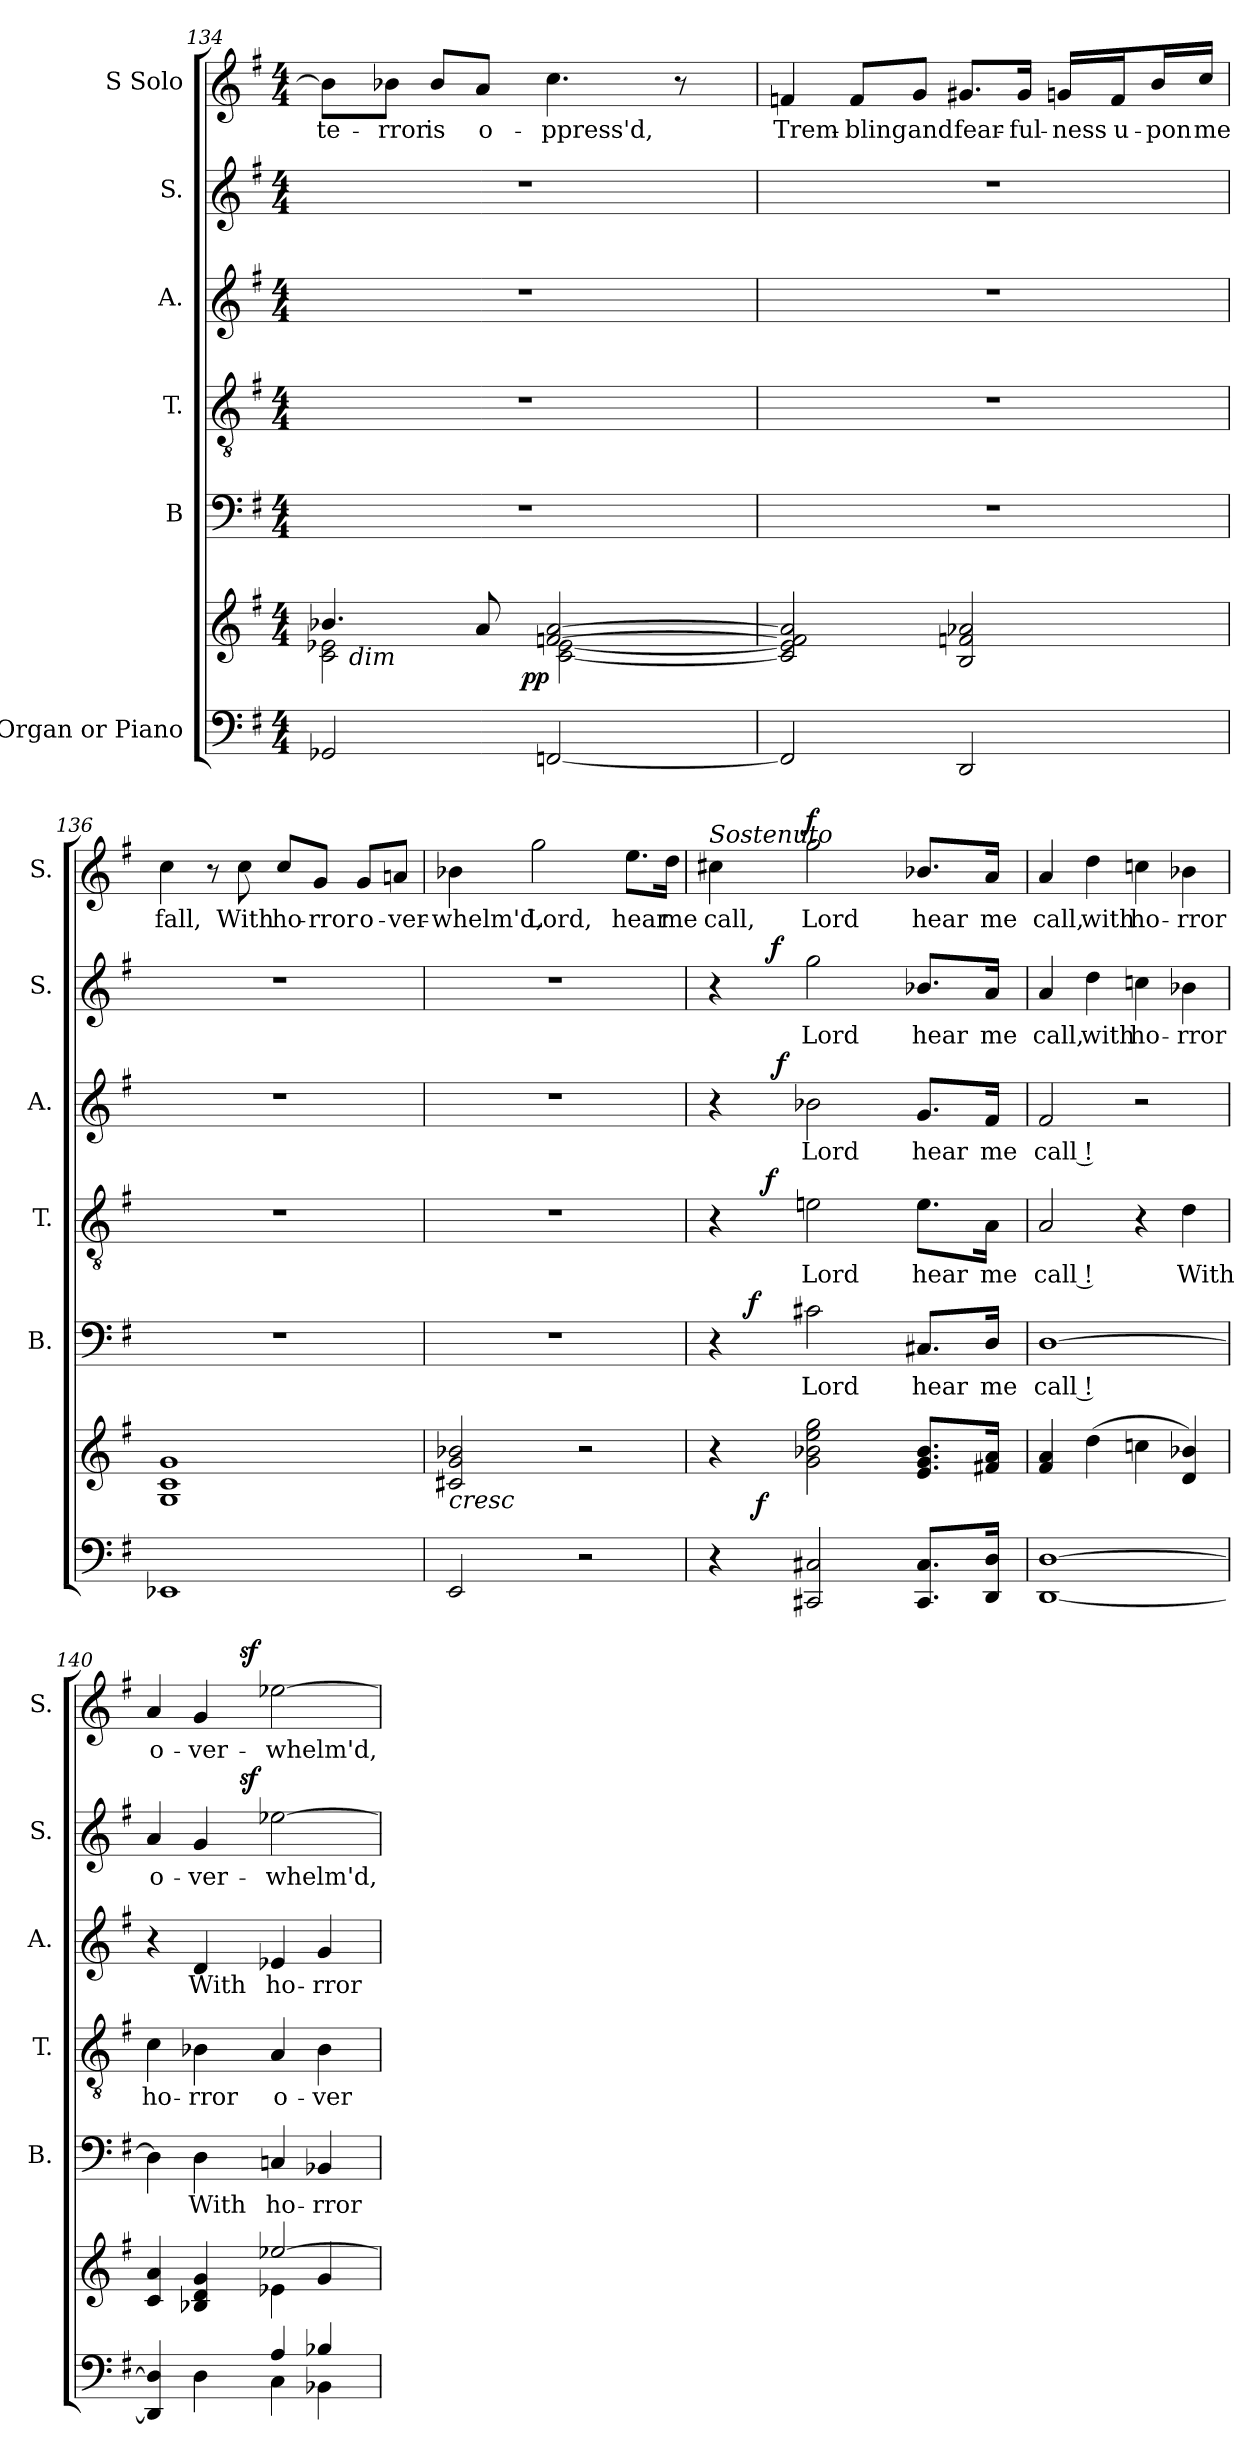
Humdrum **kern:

**kern	**kern	**dynam	**kern	**text	**dynam	**kern	**text	**dynam	**kern	**text	**dynam	**kern	**text	**dynam	**kern	**text	**dynam
*part6	*part6	*part6	*part5	*part5	*part5	*part4	*part4	*part4	*part3	*part3	*part3	*part2	*part2	*part2	*part1	*part1	*part1
*staff7	*staff6	*staff6/7	*staff5	*staff5	*staff5	*staff4	*staff4	*staff4	*staff3	*staff3	*staff3	*staff2	*staff2	*staff2	*staff1	*staff1	*staff1
*I"Organ or  Piano	*	*	*I"B	*	*	*I"T.	*	*	*I"A.	*	*	*I"S.	*	*	*I"S    Solo	*	*
*	*	*	*I'B.	*	*	*I'T.	*	*	*I'A.	*	*	*I'S.	*	*	*I'S.	*	*
*clefF4	*clefG2	*	*clefF4	*	*	*clefGv2	*	*	*clefG2	*	*	*clefG2	*	*	*clefG2	*	*
*	*	*	*	*	*	*ITrd7c12	*	*	*	*	*	*	*	*	*	*	*
*k[f#]	*k[f#]	*	*k[f#]	*	*	*k[f#]	*	*	*k[f#]	*	*	*k[f#]	*	*	*k[f#]	*	*
*G:	*G:	*	*G:	*	*	*G:	*	*	*G:	*	*	*G:	*	*	*G:	*	*
*M4/4	*M4/4	*	*M4/4	*	*	*M4/4	*	*	*M4/4	*	*	*M4/4	*	*	*M4/4	*	*
=134	=134	=134	=134	=134	=134	=134	=134	=134	=134	=134	=134	=134	=134	=134	=134	=134	=134
*	*^	*	*	*	*	*	*	*	*	*	*	*	*	*	*	*	*
!	!	!	!	!	!	!	!	!	!	!	!	!	!	!	!	!	!LO:LY:b:color=#000000	!
*	*^	*^	*	*	*	*	*	*	*	*	*	*	*	*	*	*	*	*
2GG-Xi/	4.b-Xi/	2ci\ 2e-Xi	4ryy	32ryy	.	1r	.	.	1r	.	.	1r	.	.	1r	.	.	8b-i\L]	te-	.
.	.	.	.	128ryy	.	.	.	.	.	.	.	.	.	.	.	.	.	.	.	.
!	!	!	!	!LO:TX:b:i:t=dim	!	!	!	!	!	!	!	!	!	!	!	!	!	!	!	!
.	.	.	.	2ryy	.	.	.	.	.	.	.	.	.	.	.	.	.	.	.	.
!	!	!	!	!	!	!	!	!	!	!	!	!	!	!	!	!	!	!	!LO:LY:b:color=#000000	!
.	.	.	.	.	.	.	.	.	.	.	.	.	.	.	.	.	.	8b-Xi\J	-rror	.
!	!	!	!	!	!	!	!	!	!	!	!	!	!	!	!	!	!	!	!LO:LY:b:color=#000000	!
.	.	.	8ryy	.	.	.	.	.	.	.	.	.	.	.	.	.	.	8b-i/L	is	.
!	!	!	!	!	!	!	!	!	!	!	!	!	!	!	!	!	!	!	!LO:LY:b:color=#000000	!
.	8ai/	.	16ryy	.	.	.	.	.	.	.	.	.	.	.	.	.	.	8ai/J	o-	.
.	.	.	64ryy	.	.	.	.	.	.	.	.	.	.	.	.	.	.	.	.	.
.	.	.	1024ryy	.	.	.	.	.	.	.	.	.	.	.	.	.	.	.	.	.
.	.	.	2ryy	.	pp	.	.	.	.	.	.	.	.	.	.	.	.	.	.	.
!	!	!	!	!	!	!	!	!	!	!	!	!	!	!	!	!	!	!	!LO:LY:b:color=#000000	!
[2FFni/	[2fni/ [2ai	[2ci\ [2e-i	.	.	.	.	.	.	.	.	.	.	.	.	.	.	.	4.cci\	-ppress'd,	.
.	.	.	.	4ryy	.	.	.	.	.	.	.	.	.	.	.	.	.	.	.	.
.	.	.	.	8ryy	.	.	.	.	.	.	.	.	.	.	.	.	.	.	.	.
.	.	.	.	.	.	.	.	.	.	.	.	.	.	.	.	.	.	8r	.	.
.	.	.	.	16ryy	.	.	.	.	.	.	.	.	.	.	.	.	.	.	.	.
.	.	.	32ryy	.	.	.	.	.	.	.	.	.	.	.	.	.	.	.	.	.
.	.	.	.	64.ryy	.	.	.	.	.	.	.	.	.	.	.	.	.	.	.	.
.	.	.	128...ryy	.	.	.	.	.	.	.	.	.	.	.	.	.	.	.	.	.
*	*v	*v	*v	*v	*	*	*	*	*	*	*	*	*	*	*	*	*	*	*	*
!!LO:PB:g=z
=135	=135	=135	=135	=135	=135	=135	=135	=135	=135	=135	=135	=135	=135	=135	=135	=135	=135
*	*^	*	*	*	*	*	*	*	*	*	*	*	*	*	*	*	*
*	*	*^	*	*	*	*	*	*	*	*	*	*	*	*	*	*	*	*
*	*	*	*^	*	*	*	*	*	*	*	*	*	*	*	*	*	*	*	*
!	!	!	!	!	!	!	!	!	!	!	!	!	!	!	!	!	!	!	!LO:LY:b:color=#000000	!
*	*v	*v	*v	*v	*	*	*	*	*	*	*	*	*	*	*	*	*	*	*	*
2FFi/]	2ci/] 2e-i] 2fni] 2ai]	.	1r	.	.	1r	.	.	1r	.	.	1r	.	.	4fni/	Trem-	.
!	!	!	!	!	!	!	!	!	!	!	!	!	!	!	!	!LO:LY:b:color=#000000	!
.	.	.	.	.	.	.	.	.	.	.	.	.	.	.	8fi/L	-bling	.
!	!	!	!	!	!	!	!	!	!	!	!	!	!	!	!	!LO:LY:b:color=#000000	!
.	.	.	.	.	.	.	.	.	.	.	.	.	.	.	8gi/J	and	.
!	!	!	!	!	!	!	!	!	!	!	!	!	!	!	!	!LO:LY:b:color=#000000	!
2DDi/	2Bi/ 2fni 2a-Xi	.	.	.	.	.	.	.	.	.	.	.	.	.	8.g#Xi/L	fear-	.
!	!	!	!	!	!	!	!	!	!	!	!	!	!	!	!	!LO:LY:b:color=#000000	!
.	.	.	.	.	.	.	.	.	.	.	.	.	.	.	16g#i/Jk	-ful-	.
!	!	!	!	!	!	!	!	!	!	!	!	!	!	!	!	!LO:LY:b:color=#000000	!
.	.	.	.	.	.	.	.	.	.	.	.	.	.	.	16gni/LL	-ness	.
!	!	!	!	!	!	!	!	!	!	!	!	!	!	!	!	!LO:LY:b:color=#000000	!
.	.	.	.	.	.	.	.	.	.	.	.	.	.	.	16fi/J	u-	.
!	!	!	!	!	!	!	!	!	!	!	!	!	!	!	!	!LO:LY:b:color=#000000	!
.	.	.	.	.	.	.	.	.	.	.	.	.	.	.	16bi/L	-pon	.
!	!	!	!	!	!	!	!	!	!	!	!	!	!	!	!	!LO:LY:b:color=#000000	!
.	.	.	.	.	.	.	.	.	.	.	.	.	.	.	16cci/JJ	me	.
=136	=136	=136	=136	=136	=136	=136	=136	=136	=136	=136	=136	=136	=136	=136	=136	=136	=136
!	!	!	!	!	!	!	!	!	!	!	!	!	!	!	!	!LO:LY:b:color=#000000	!
1EE-Xi	1Gi 1ci 1gi	.	1r	.	.	1r	.	.	1r	.	.	1r	.	.	4cci\	fall,	.
.	.	.	.	.	.	.	.	.	.	.	.	.	.	.	8r	.	.
!	!	!	!	!	!	!	!	!	!	!	!	!	!	!	!	!LO:LY:b:color=#000000	!
.	.	.	.	.	.	.	.	.	.	.	.	.	.	.	8cci\	With	.
!	!	!	!	!	!	!	!	!	!	!	!	!	!	!	!	!LO:LY:b:color=#000000	!
.	.	.	.	.	.	.	.	.	.	.	.	.	.	.	8cci/L	ho-	.
!	!	!	!	!	!	!	!	!	!	!	!	!	!	!	!	!LO:LY:b:color=#000000	!
.	.	.	.	.	.	.	.	.	.	.	.	.	.	.	8gi/J	-rror	.
!	!	!	!	!	!	!	!	!	!	!	!	!	!	!	!	!LO:LY:b:color=#000000	!
.	.	.	.	.	.	.	.	.	.	.	.	.	.	.	8gi/L	o-	.
!	!	!	!	!	!	!	!	!	!	!	!	!	!	!	!	!LO:LY:b:color=#000000	!
.	.	.	.	.	.	.	.	.	.	.	.	.	.	.	8ani/J	-ver-	.
=137	=137	=137	=137	=137	=137	=137	=137	=137	=137	=137	=137	=137	=137	=137	=137	=137	=137
!	!LO:TX:b:i:t=cresc	!	!	!	!	!	!	!	!	!	!	!	!	!	!	!	!
!	!	!	!	!	!	!	!	!	!	!	!	!	!	!	!	!LO:LY:b:color=#000000	!
2EEi/	2c#Xi/ 2gi 2b-Xi	.	1r	.	.	1r	.	.	1r	.	.	1r	.	.	4b-Xi\	-whelm'd,	.
!	!	!	!	!	!	!	!	!	!	!	!	!	!	!	!	!LO:LY:b:color=#000000	!
.	.	.	.	.	.	.	.	.	.	.	.	.	.	.	2ggi\	Lord,	.
2r	2r	.	.	.	.	.	.	.	.	.	.	.	.	.	.	.	.
!	!	!	!	!	!	!	!	!	!	!	!	!	!	!	!	!LO:LY:b:color=#000000	!
.	.	.	.	.	.	.	.	.	.	.	.	.	.	.	8.eei\L	hear	.
!	!	!	!	!	!	!	!	!	!	!	!	!	!	!	!	!LO:LY:b:color=#000000	!
.	.	.	.	.	.	.	.	.	.	.	.	.	.	.	16ddi\Jk	me	.
=138	=138	=138	=138	=138	=138	=138	=138	=138	=138	=138	=138	=138	=138	=138	=138	=138	=138
!	!	!	!	!	!	!	!	!	!	!	!	!	!	!	!LO:TX:a:i:t=Sostenuto	!	!
!	!LO:TX:b:i:t=Sostenuto	!	!	!	!	!	!	!	!	!	!	!	!	!	!	!	!
!	!	!	!	!	!	!	!	!	!	!	!	!	!	!	!	!LO:LY:b:color=#000000	!
*	*^	*	*^	*	*	*^	*	*	*^	*	*	*^	*	*	*	*	*
4r	4r	16ryy	.	4r	16ryy	.	.	4r	16...ryy	.	.	4r	8ryy	.	.	4r	8ryy	.	.	4cc#Xi\	call,	.
.	.	32ryy	.	.	64ryy	.	.	.	.	.	.	.	.	.	.	.	.	.	.	.	.	.
.	.	.	.	.	128ryy	.	.	.	.	.	.	.	.	.	.	.	.	.	.	.	.	.
.	.	.	.	.	256ryy	.	.	.	.	.	.	.	.	.	.	.	.	.	.	.	.	.
.	.	.	.	.	1024ryy	.	.	.	.	.	.	.	.	.	.	.	.	.	.	.	.	.
.	.	.	.	.	2ryy	.	f	.	.	.	.	.	.	.	.	.	.	.	.	.	.	.
.	.	256.ryy	.	.	.	.	.	.	.	.	.	.	.	.	.	.	.	.	.	.	.	.
.	.	2ryy	f	.	.	.	.	.	.	.	.	.	.	.	.	.	.	.	.	.	.	.
.	.	.	.	.	.	.	.	.	2ryy	.	f	.	.	.	.	.	.	.	.	.	.	.
.	.	.	.	.	.	.	.	.	.	.	.	.	256..ryy	.	.	.	2..ryy	.	f	.	.	.
.	.	.	.	.	.	.	.	.	.	.	.	.	2ryy	.	f	.	.	.	.	.	.	.
!	!	!	!	!	!	!LO:LY:b:color=#000000	!	!	!	!	!	!	!	!	!	!	!	!	!	!	!	!
!	!	!	!	!	!	!	!	!	!	!LO:LY:b:color=#000000	!	!	!	!	!	!	!	!	!	!	!	!
!	!	!	!	!	!	!	!	!	!	!	!	!	!	!LO:LY:b:color=#000000	!	!	!	!	!	!	!	!
!	!	!	!	!	!	!	!	!	!	!	!	!	!	!	!	!	!	!LO:LY:b:color=#000000	!	!	!	!
!	!	!	!	!	!	!	!	!	!	!	!	!	!	!	!	!	!	!	!	!	!LO:LY:b:color=#000000	!
2CC#Xi/ 2C#Xi	2gi\ 2b-Xi 2eei 2ggi	.	.	2c#Xi\	.	Lord	.	2Eni\	.	Lord	.	2b-Xi\	.	Lord	.	2ggi\	.	Lord	.	2ggi\	Lord	f
.	.	.	.	.	4ryy	.	.	.	.	.	.	.	.	.	.	.	.	.	.	.	.	.
.	.	4ryy	.	.	.	.	.	.	.	.	.	.	.	.	.	.	.	.	.	.	.	.
.	.	.	.	.	.	.	.	.	4ryy	.	.	.	.	.	.	.	.	.	.	.	.	.
.	.	.	.	.	.	.	.	.	.	.	.	.	4ryy	.	.	.	.	.	.	.	.	.
!	!	!	!	!	!	!LO:LY:b:color=#000000	!	!	!	!	!	!	!	!	!	!	!	!	!	!	!	!
!	!	!	!	!	!	!	!	!	!	!LO:LY:b:color=#000000	!	!	!	!	!	!	!	!	!	!	!	!
!	!	!	!	!	!	!	!	!	!	!	!	!	!	!LO:LY:b:color=#000000	!	!	!	!	!	!	!	!
!	!	!	!	!	!	!	!	!	!	!	!	!	!	!	!	!	!	!LO:LY:b:color=#000000	!	!	!	!
!	!	!	!	!	!	!	!	!	!	!	!	!	!	!	!	!	!	!	!	!	!LO:LY:b:color=#000000	!
8.CC#i/ 8.C#i/L	8.ei/ 8.gi/ 8.b-i/L	.	.	8.C#Xi/L	.	hear	.	8.Ei\L	.	hear	.	8.gi/L	.	hear	.	8.b-Xi/L	.	hear	.	8.b-Xi/L	hear	.
.	.	.	.	.	8ryy	.	.	.	.	.	.	.	.	.	.	.	.	.	.	.	.	.
.	.	8ryy	.	.	.	.	.	.	.	.	.	.	.	.	.	.	.	.	.	.	.	.
.	.	.	.	.	.	.	.	.	8ryy	.	.	.	.	.	.	.	.	.	.	.	.	.
.	.	.	.	.	.	.	.	.	.	.	.	.	16ryy	.	.	.	.	.	.	.	.	.
!	!	!	!	!	!	!LO:LY:b:color=#000000	!	!	!	!	!	!	!	!	!	!	!	!	!	!	!	!
!	!	!	!	!	!	!	!	!	!	!LO:LY:b:color=#000000	!	!	!	!	!	!	!	!	!	!	!	!
!	!	!	!	!	!	!	!	!	!	!	!	!	!	!LO:LY:b:color=#000000	!	!	!	!	!	!	!	!
!	!	!	!	!	!	!	!	!	!	!	!	!	!	!	!	!	!	!LO:LY:b:color=#000000	!	!	!	!
!	!	!	!	!	!	!	!	!	!	!	!	!	!	!	!	!	!	!	!	!	!LO:LY:b:color=#000000	!
16DDi/ 16Di/Jk	16f#Xi/ 16ai/Jk	.	.	16Di/Jk	.	me	.	16AAi\Jk	.	me	.	16f#i/Jk	.	me	.	16ai/Jk	.	me	.	16ai/Jk	me	.
.	.	.	.	.	.	.	.	.	.	.	.	.	32ryy	.	.	.	.	.	.	.	.	.
.	.	.	.	.	32ryy	.	.	.	.	.	.	.	.	.	.	.	.	.	.	.	.	.
.	.	64ryy	.	.	.	.	.	.	.	.	.	.	.	.	.	.	.	.	.	.	.	.
.	.	.	.	.	.	.	.	.	.	.	.	.	64ryy	.	.	.	.	.	.	.	.	.
.	.	128ryy	.	.	.	.	.	.	.	.	.	.	.	.	.	.	.	.	.	.	.	.
.	.	.	.	.	.	.	.	.	.	.	.	.	128ryy	.	.	.	.	.	.	.	.	.
.	.	.	.	.	.	.	.	.	128ryy	.	.	.	.	.	.	.	.	.	.	.	.	.
.	.	.	.	.	512.ryy	.	.	.	.	.	.	.	.	.	.	.	.	.	.	.	.	.
.	.	512ryy	.	.	.	.	.	.	.	.	.	.	.	.	.	.	.	.	.	.	.	.
.	.	.	.	.	.	.	.	.	.	.	.	.	1024ryy	.	.	.	.	.	.	.	.	.
*	*v	*v	*	*	*	*	*	*v	*v	*	*	*v	*v	*	*	*v	*v	*	*	*	*	*
*	*	*	*v	*v	*	*	*	*	*	*	*	*	*	*	*	*	*	*
!!LO:LB:g=z
=139	=139	=139	=139	=139	=139	=139	=139	=139	=139	=139	=139	=139	=139	=139	=139	=139	=139
*	*^	*	*^	*	*	*^	*	*	*^	*	*	*^	*	*	*	*	*
!	!	!	!	!	!	!LO:LY:b:color=#000000	!	!	!	!	!	!	!	!	!	!	!	!	!	!	!	!
*	*v	*v	*	*	*	*	*	*v	*v	*	*	*v	*v	*	*	*v	*v	*	*	*	*	*
*	*	*	*v	*v	*	*	*	*	*	*	*	*	*	*	*	*	*	*
*	*^	*	*^	*	*	*^	*	*	*^	*	*	*^	*	*	*	*	*
!	!	!	!	!	!	!	!	!	!	!LO:LY:b:color=#000000	!	!	!	!	!	!	!	!	!	!	!	!
*	*v	*v	*	*	*	*	*	*v	*v	*	*	*v	*v	*	*	*v	*v	*	*	*	*	*
*	*	*	*v	*v	*	*	*	*	*	*	*	*	*	*	*	*	*	*
*	*^	*	*^	*	*	*^	*	*	*^	*	*	*^	*	*	*	*	*
!	!	!	!	!	!	!	!	!	!	!	!	!	!	!LO:LY:b:color=#000000	!	!	!	!	!	!	!	!
*	*v	*v	*	*	*	*	*	*v	*v	*	*	*v	*v	*	*	*v	*v	*	*	*	*	*
*	*	*	*v	*v	*	*	*	*	*	*	*	*	*	*	*	*	*	*
*	*^	*	*^	*	*	*^	*	*	*^	*	*	*^	*	*	*	*	*
!	!	!	!	!	!	!	!	!	!	!	!	!	!	!	!	!	!	!LO:LY:b:color=#000000	!	!	!	!
*	*v	*v	*	*	*	*	*	*v	*v	*	*	*v	*v	*	*	*v	*v	*	*	*	*	*
*	*	*	*v	*v	*	*	*	*	*	*	*	*	*	*	*	*	*	*
*	*^	*	*^	*	*	*^	*	*	*^	*	*	*^	*	*	*	*	*
!	!	!	!	!	!	!	!	!	!	!	!	!	!	!	!	!	!	!	!	!	!LO:LY:b:color=#000000	!
*	*v	*v	*	*	*	*	*	*v	*v	*	*	*v	*v	*	*	*v	*v	*	*	*	*	*
*	*	*	*v	*v	*	*	*	*	*	*	*	*	*	*	*	*	*	*
[1DDi [1Di	4f#i/ 4ai	.	[1Di	call !	.	2AAi/	call !	.	2f#i/	call !	.	4ai/	call,	.	4ai/	call,	.
!	!	!	!	!	!	!	!	!	!	!	!	!	!LO:LY:b:color=#000000	!	!	!	!
!	!	!	!	!	!	!	!	!	!	!	!	!	!	!	!	!LO:LY:b:color=#000000	!
.	(4ddi\	.	.	.	.	.	.	.	.	.	.	4ddi\	with	.	4ddi\	with	.
!	!	!	!	!	!	!	!	!	!	!	!	!	!LO:LY:b:color=#000000	!	!	!	!
!	!	!	!	!	!	!	!	!	!	!	!	!	!	!	!	!LO:LY:b:color=#000000	!
.	4ccni\	.	.	.	.	4r	.	.	2r	.	.	4ccni\	ho-	.	4ccni\	ho-	.
!	!	!	!	!	!	!	!LO:LY:b:color=#000000	!	!	!	!	!	!	!	!	!	!
!	!	!	!	!	!	!	!	!	!	!	!	!	!LO:LY:b:color=#000000	!	!	!	!
!	!	!	!	!	!	!	!	!	!	!	!	!	!	!	!	!LO:LY:b:color=#000000	!
.	4di/ 4b-Xi)	.	.	.	.	4Di\	With	.	.	.	.	4b-Xi\	-rror	.	4b-Xi\	-rror	.
=140	=140	=140	=140	=140	=140	=140	=140	=140	=140	=140	=140	=140	=140	=140	=140	=140	=140
*^	*^	*	*	*	*	*	*	*	*	*	*	*	*	*	*	*	*
!	!	!	!	!	!	!	!	!	!LO:LY:b:color=#000000	!	!	!	!	!	!	!	!	!	!
!	!	!	!	!	!	!	!	!	!	!	!	!	!	!	!LO:LY:b:color=#000000	!	!	!	!
!	!	!	!	!	!	!	!	!	!	!	!	!	!	!	!	!	!	!LO:LY:b:color=#000000	!
*	*	*	*	*	*	*	*	*	*	*	*	*	*	*^	*	*	*^	*	*
4DDi/] 4Di]	2ryy	4ci/ 4ai	2ryy	.	4Di\]	.	.	4Ci\	ho-	.	4r	.	.	4ai/	4ryy	o-	.	4ai/	4ryy	o-	.
!	!	!	!	!	!	!LO:LY:b:color=#000000	!	!	!	!	!	!	!	!	!	!	!	!	!	!	!
!	!	!	!	!	!	!	!	!	!LO:LY:b:color=#000000	!	!	!	!	!	!	!	!	!	!	!	!
!	!	!	!	!	!	!	!	!	!	!	!	!LO:LY:b:color=#000000	!	!	!	!	!	!	!	!	!
!	!	!	!	!	!	!	!	!	!	!	!	!	!	!	!	!LO:LY:b:color=#000000	!	!	!	!	!
!	!	!	!	!	!	!	!	!	!	!	!	!	!	!	!	!	!	!	!	!LO:LY:b:color=#000000	!
4Di\	.	4B-Xi/ 4di 4gi	.	.	4Di\	With	.	4BB-Xi\	-rror	.	4di/	With	.	4gi/	16ryy	-ver-	.	4gi/	16ryy	-ver-	.
.	.	.	.	.	.	.	.	.	.	.	.	.	.	.	32ryy	.	.	.	32ryy	.	.
.	.	.	.	.	.	.	.	.	.	.	.	.	.	.	64...ryy	.	.	.	64...ryy	.	.
.	.	.	.	.	.	.	.	.	.	.	.	.	.	.	2ryy	.	sf	.	2ryy	.	sf
!	!	!	!	!	!	!LO:LY:b:color=#000000	!	!	!	!	!	!	!	!	!	!	!	!	!	!	!
!	!	!	!	!	!	!	!	!	!LO:LY:b:color=#000000	!	!	!	!	!	!	!	!	!	!	!	!
!	!	!	!	!	!	!	!	!	!	!	!	!LO:LY:b:color=#000000	!	!	!	!	!	!	!	!	!
!	!	!	!	!	!	!	!	!	!	!	!	!	!	!	!	!LO:LY:b:color=#000000	!	!	!	!	!
!	!	!	!	!	!	!	!	!	!	!	!	!	!	!	!	!	!	!	!	!LO:LY:b:color=#000000	!
4Ai/	4Ci\	[2ee-Xi/	4e-Xi\	.	4Cni/	ho-	.	4AAi/	o-	.	4e-Xi/	ho-	.	[2ee-Xi\	.	-whelm'd,	.	[2ee-Xi\	.	-whelm'd,	.
!	!	!	!	!	!	!LO:LY:b:color=#000000	!	!	!	!	!	!	!	!	!	!	!	!	!	!	!
!	!	!	!	!	!	!	!	!	!LO:LY:b:color=#000000	!	!	!	!	!	!	!	!	!	!	!	!
!	!	!	!	!	!	!	!	!	!	!	!	!LO:LY:b:color=#000000	!	!	!	!	!	!	!	!	!
4B-Xi/	4BB-Xi\	.	4gi/	.	4BB-Xi/	-rror	.	4BB-i\	-ver-	.	4gi/	-rror	.	.	.	.	.	.	.	.	.
.	.	.	.	.	.	.	.	.	.	.	.	.	.	.	8ryy	.	.	.	8ryy	.	.
.	.	.	.	.	.	.	.	.	.	.	.	.	.	.	512ryy	.	.	.	512ryy	.	.
*v	*v	*	*	*	*	*	*	*	*	*	*	*	*	*v	*v	*	*	*v	*v	*	*
*	*v	*v	*	*	*	*	*	*	*	*	*	*	*	*	*	*	*	*
=	=	=	=	=	=	=	=	=	=	=	=	=	=	=	=	=	=
*-	*-	*-	*-	*-	*-	*-	*-	*-	*-	*-	*-	*-	*-	*-	*-	*-	*-
